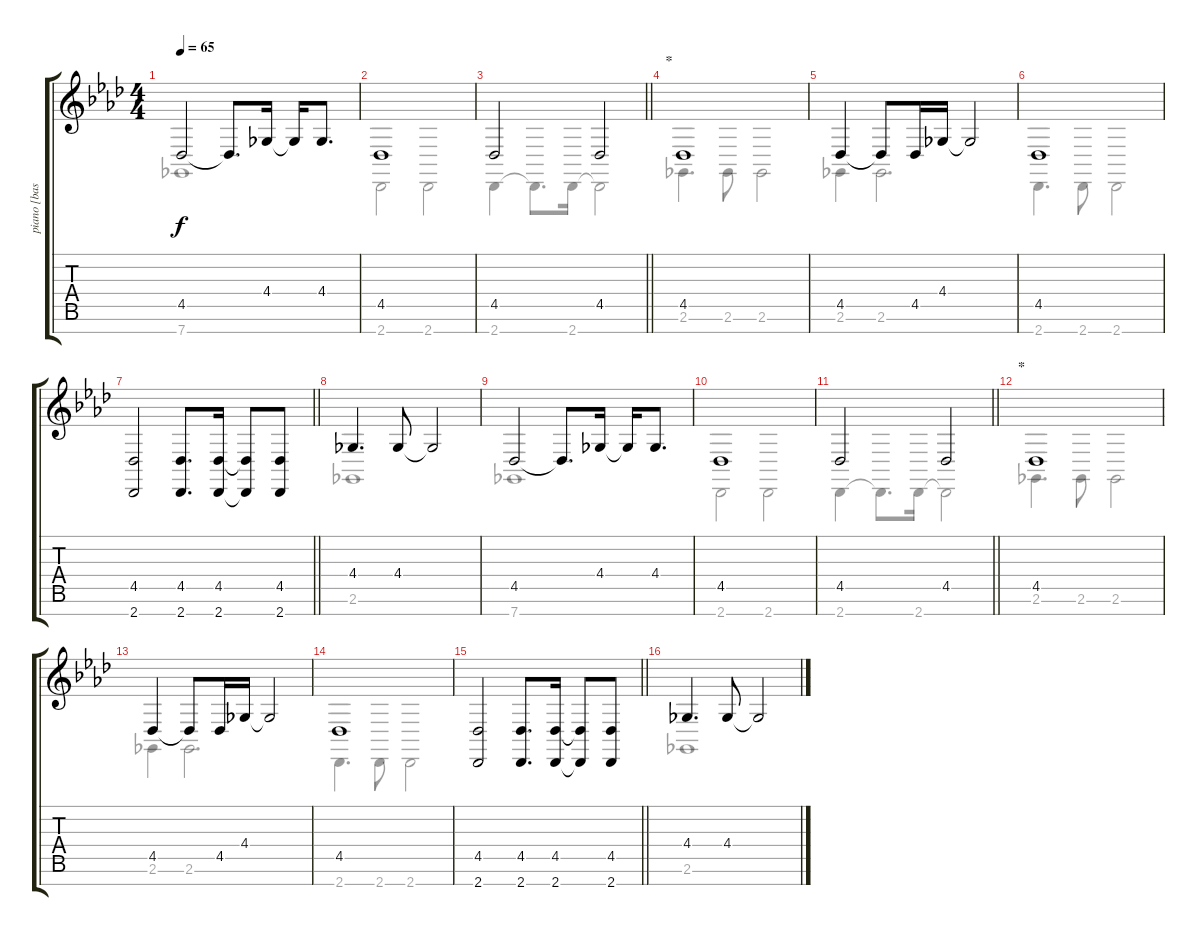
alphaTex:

\track ("piano [bass]" "piano [bas") {instrument acousticgrandpiano}
\staff {score tabs}
\tuning (E4 B3 G3 D3 A2 E2 B1) {hide}
\voice
\ts (4 4)
\tempo 65
\clef g2
\ks ab
4.5.2{dy f} 4.5{t}.8{d} 4.4.16 4.4{t}.16 4.4.8{d} |
4.5.1 |
\barLineRight lightlight
4.5.2 4.5.2 |
\section ("" "*")
4.5.1 |
4.5.4 4.5{t}.8 4.5.16 4.4.16 4.4{t}.2 |
4.5.1 |
\barLineRight lightlight
(4.5 2.7).2 (4.5 2.7).8{d} (4.5 2.7).16 (4.5{t} 2.7{t}).8 (4.5 2.7).8 |
4.4.4{d} 4.4.8 4.4{t}.2 |
4.5.2 4.5{t}.8{d} 4.4.16 4.4{t}.16 4.4.8{d} |
4.5.1 |
\barLineRight lightlight
4.5.2 4.5.2 |
\section ("" "*")
4.5.1 |
4.5.4 4.5{t}.8 4.5.16 4.4.16 4.4{t}.2 |
4.5.1 |
\barLineRight lightlight
(4.5 2.7).2 (4.5 2.7).8{d} (4.5 2.7).16 (4.5{t} 2.7{t}).8 (4.5 2.7).8 |
4.4.4{d} 4.4.8 4.4{t}.2
\voice
\clef g2
\ottava regular
\simile none
\ks ab
7.7.1{dy f} |
2.7.2 2.7.2 |
\barLineRight lightlight
2.7.4 2.7{t}.8{d} 2.7.16 2.7{t}.2 |
2.6.4{d} 2.6.8 2.6.2 |
2.6.4 2.6.2{d} |
2.7.4{d} 2.7.8 2.7.2 |
\barLineRight lightlight
|
2.6.1 |
7.7.1 |
2.7.2 2.7.2 |
\barLineRight lightlight
2.7.4 2.7{t}.8{d} 2.7.16 2.7{t}.2 |
2.6.4{d} 2.6.8 2.6.2 |
2.6.4 2.6.2{d} |
2.7.4{d} 2.7.8 2.7.2 |
\barLineRight lightlight
|
2.6.1
